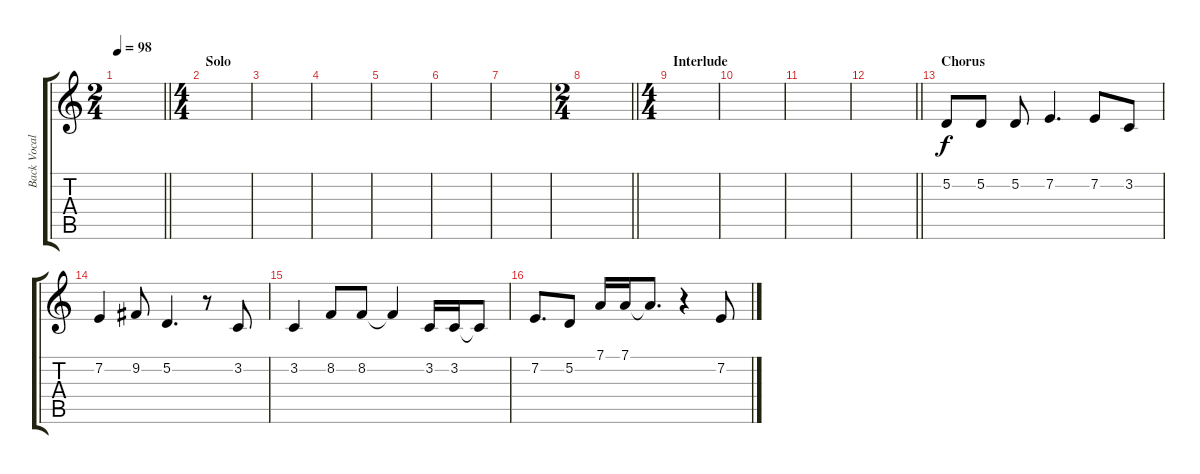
\track ("Back Vocals" "Back Vocal") {instrument tenorsax}
\staff {score tabs}
\tuning (D4 A3 F3 C3 G2 D2) {hide}
\ts (2 4)
\tempo 98
\clef g2
\barLineRight lightlight
\ks c
|
\ts (4 4)
\section ("" "Solo")
|
|
|
|
|
|
\ts (2 4)
\barLineRight lightlight
|
\ts (4 4)
\section ("" "Interlude")
|
|
|
\barLineRight lightlight
|
\section ("" "Chorus")
5.2.8 5.2.8 5.2.8 7.2.4{d} 7.2.8 3.2.8 |
7.2.4 9.2.8 5.2.4{d} r.8 3.2.8 |
3.2.4 8.2.8 8.2.8 8.2{t}.4 3.2.16 3.2.16 3.2{t}.8 |
7.2.8{d} 5.2.8 7.1.16 7.1.16 7.1{t}.8{d} r.4 7.2.8
